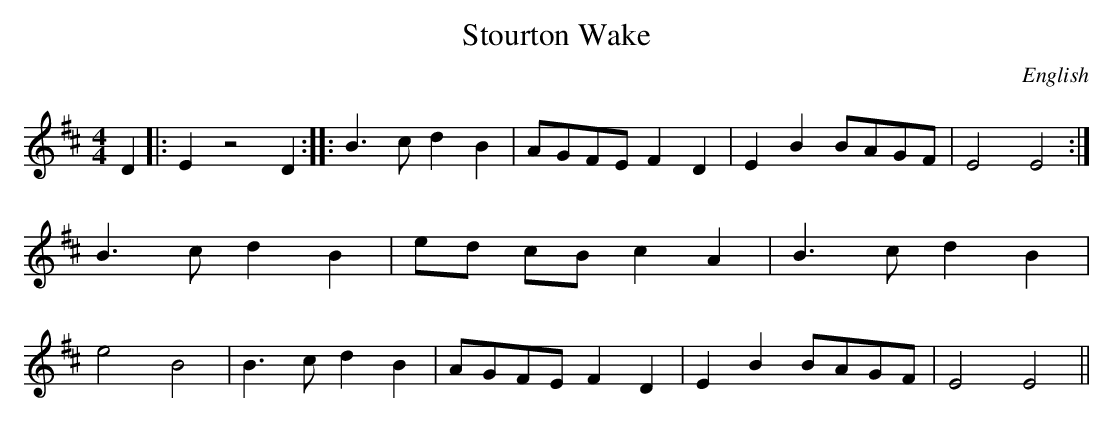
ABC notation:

X:1
T: Stourton Wake
M: 4/4
O: English
K: E Dorian
V:1 ~ given
V:2
D2 |: E2 z4 D2 :|
P: A
|: B3 c d2 B2 | AGFE F2 D2 | E2 B2 BAGF | E4 E4 :|
P:B
B3 c d2 B2 | ed cB c2 A2 | B3 c d2 B2 | e4 B4 |
B3 c d2 B2 | AGFE F2 D2 | E2 B2 BAGF | E4 E4 ||
